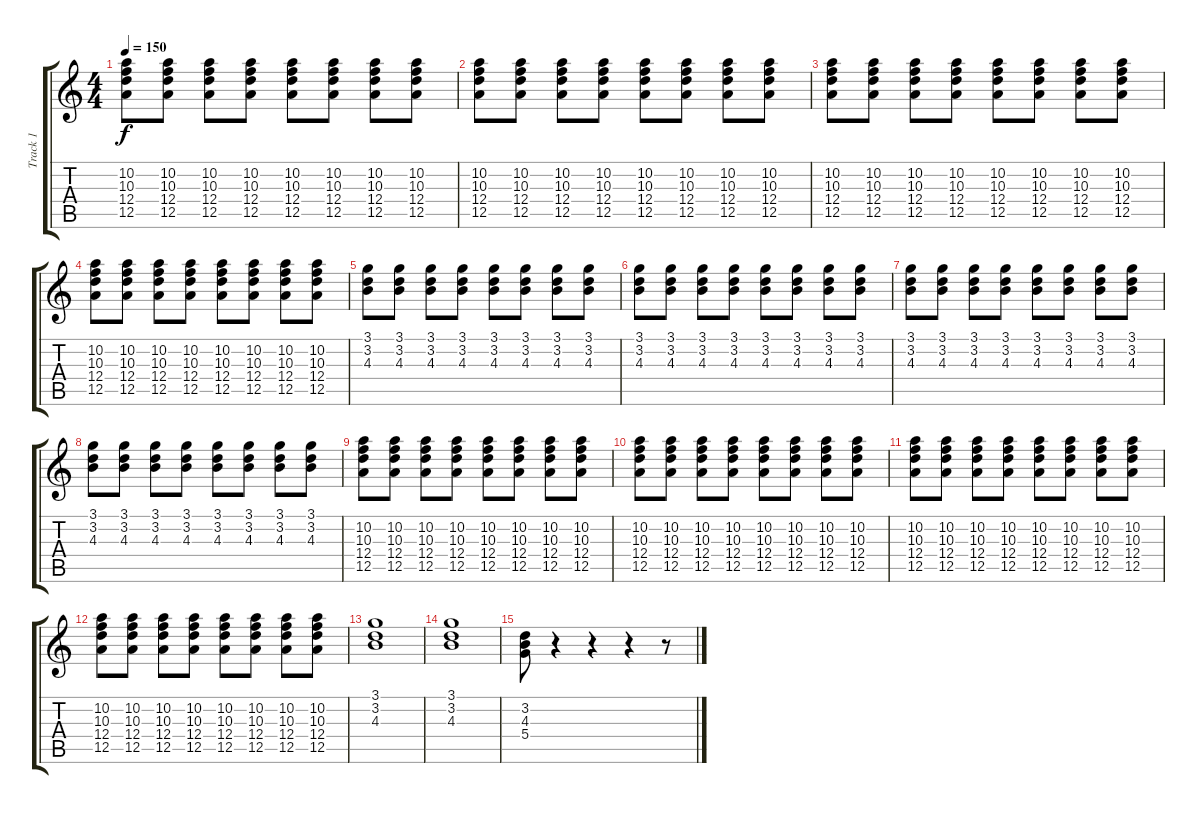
\track ("Track 1" "Track 1") {instrument electricguitarjazz}
\staff {score tabs}
\tuning (E4 B3 G3 D3 A2 E2) {hide}
\ts (4 4)
\tempo 150
\clef g2
\ks c
(10.2 10.3 12.4 12.5).8{dy f} (10.2 10.3 12.4 12.5).8 (10.2 10.3 12.4 12.5).8 (10.2 10.3 12.4 12.5).8 (10.2 10.3 12.4 12.5).8 (10.2 10.3 12.4 12.5).8 (10.2 10.3 12.4 12.5).8 (10.2 10.3 12.4 12.5).8 |
(10.2 10.3 12.4 12.5).8 (10.2 10.3 12.4 12.5).8 (10.2 10.3 12.4 12.5).8 (10.2 10.3 12.4 12.5).8 (10.2 10.3 12.4 12.5).8 (10.2 10.3 12.4 12.5).8 (10.2 10.3 12.4 12.5).8 (10.2 10.3 12.4 12.5).8 |
(10.2 10.3 12.4 12.5).8 (10.2 10.3 12.4 12.5).8 (10.2 10.3 12.4 12.5).8 (10.2 10.3 12.4 12.5).8 (10.2 10.3 12.4 12.5).8 (10.2 10.3 12.4 12.5).8 (10.2 10.3 12.4 12.5).8 (10.2 10.3 12.4 12.5).8 |
(10.2 10.3 12.4 12.5).8 (10.2 10.3 12.4 12.5).8 (10.2 10.3 12.4 12.5).8 (10.2 10.3 12.4 12.5).8 (10.2 10.3 12.4 12.5).8 (10.2 10.3 12.4 12.5).8 (10.2 10.3 12.4 12.5).8 (10.2 10.3 12.4 12.5).8 |
(3.1 3.2 4.3).8 (3.1 3.2 4.3).8 (3.1 3.2 4.3).8 (3.1 3.2 4.3).8 (3.1 3.2 4.3).8 (3.1 3.2 4.3).8 (3.1 3.2 4.3).8 (3.1 3.2 4.3).8 |
(3.1 3.2 4.3).8 (3.1 3.2 4.3).8 (3.1 3.2 4.3).8 (3.1 3.2 4.3).8 (3.1 3.2 4.3).8 (3.1 3.2 4.3).8 (3.1 3.2 4.3).8 (3.1 3.2 4.3).8 |
(3.1 3.2 4.3).8 (3.1 3.2 4.3).8 (3.1 3.2 4.3).8 (3.1 3.2 4.3).8 (3.1 3.2 4.3).8 (3.1 3.2 4.3).8 (3.1 3.2 4.3).8 (3.1 3.2 4.3).8 |
(3.1 3.2 4.3).8 (3.1 3.2 4.3).8 (3.1 3.2 4.3).8 (3.1 3.2 4.3).8 (3.1 3.2 4.3).8 (3.1 3.2 4.3).8 (3.1 3.2 4.3).8 (3.1 3.2 4.3).8 |
(10.2 10.3 12.4 12.5).8 (10.2 10.3 12.4 12.5).8 (10.2 10.3 12.4 12.5).8 (10.2 10.3 12.4 12.5).8 (10.2 10.3 12.4 12.5).8 (10.2 10.3 12.4 12.5).8 (10.2 10.3 12.4 12.5).8 (10.2 10.3 12.4 12.5).8 |
(10.2 10.3 12.4 12.5).8 (10.2 10.3 12.4 12.5).8 (10.2 10.3 12.4 12.5).8 (10.2 10.3 12.4 12.5).8 (10.2 10.3 12.4 12.5).8 (10.2 10.3 12.4 12.5).8 (10.2 10.3 12.4 12.5).8 (10.2 10.3 12.4 12.5).8 |
(10.2 10.3 12.4 12.5).8 (10.2 10.3 12.4 12.5).8 (10.2 10.3 12.4 12.5).8 (10.2 10.3 12.4 12.5).8 (10.2 10.3 12.4 12.5).8 (10.2 10.3 12.4 12.5).8 (10.2 10.3 12.4 12.5).8 (10.2 10.3 12.4 12.5).8 |
(10.2 10.3 12.4 12.5).8 (10.2 10.3 12.4 12.5).8 (10.2 10.3 12.4 12.5).8 (10.2 10.3 12.4 12.5).8 (10.2 10.3 12.4 12.5).8 (10.2 10.3 12.4 12.5).8 (10.2 10.3 12.4 12.5).8 (10.2 10.3 12.4 12.5).8 |
(3.1 3.2 4.3).1 |
(3.1 3.2 4.3).1 |
(3.2 4.3 5.4).8 r.4 r.4 r.4 r.8
